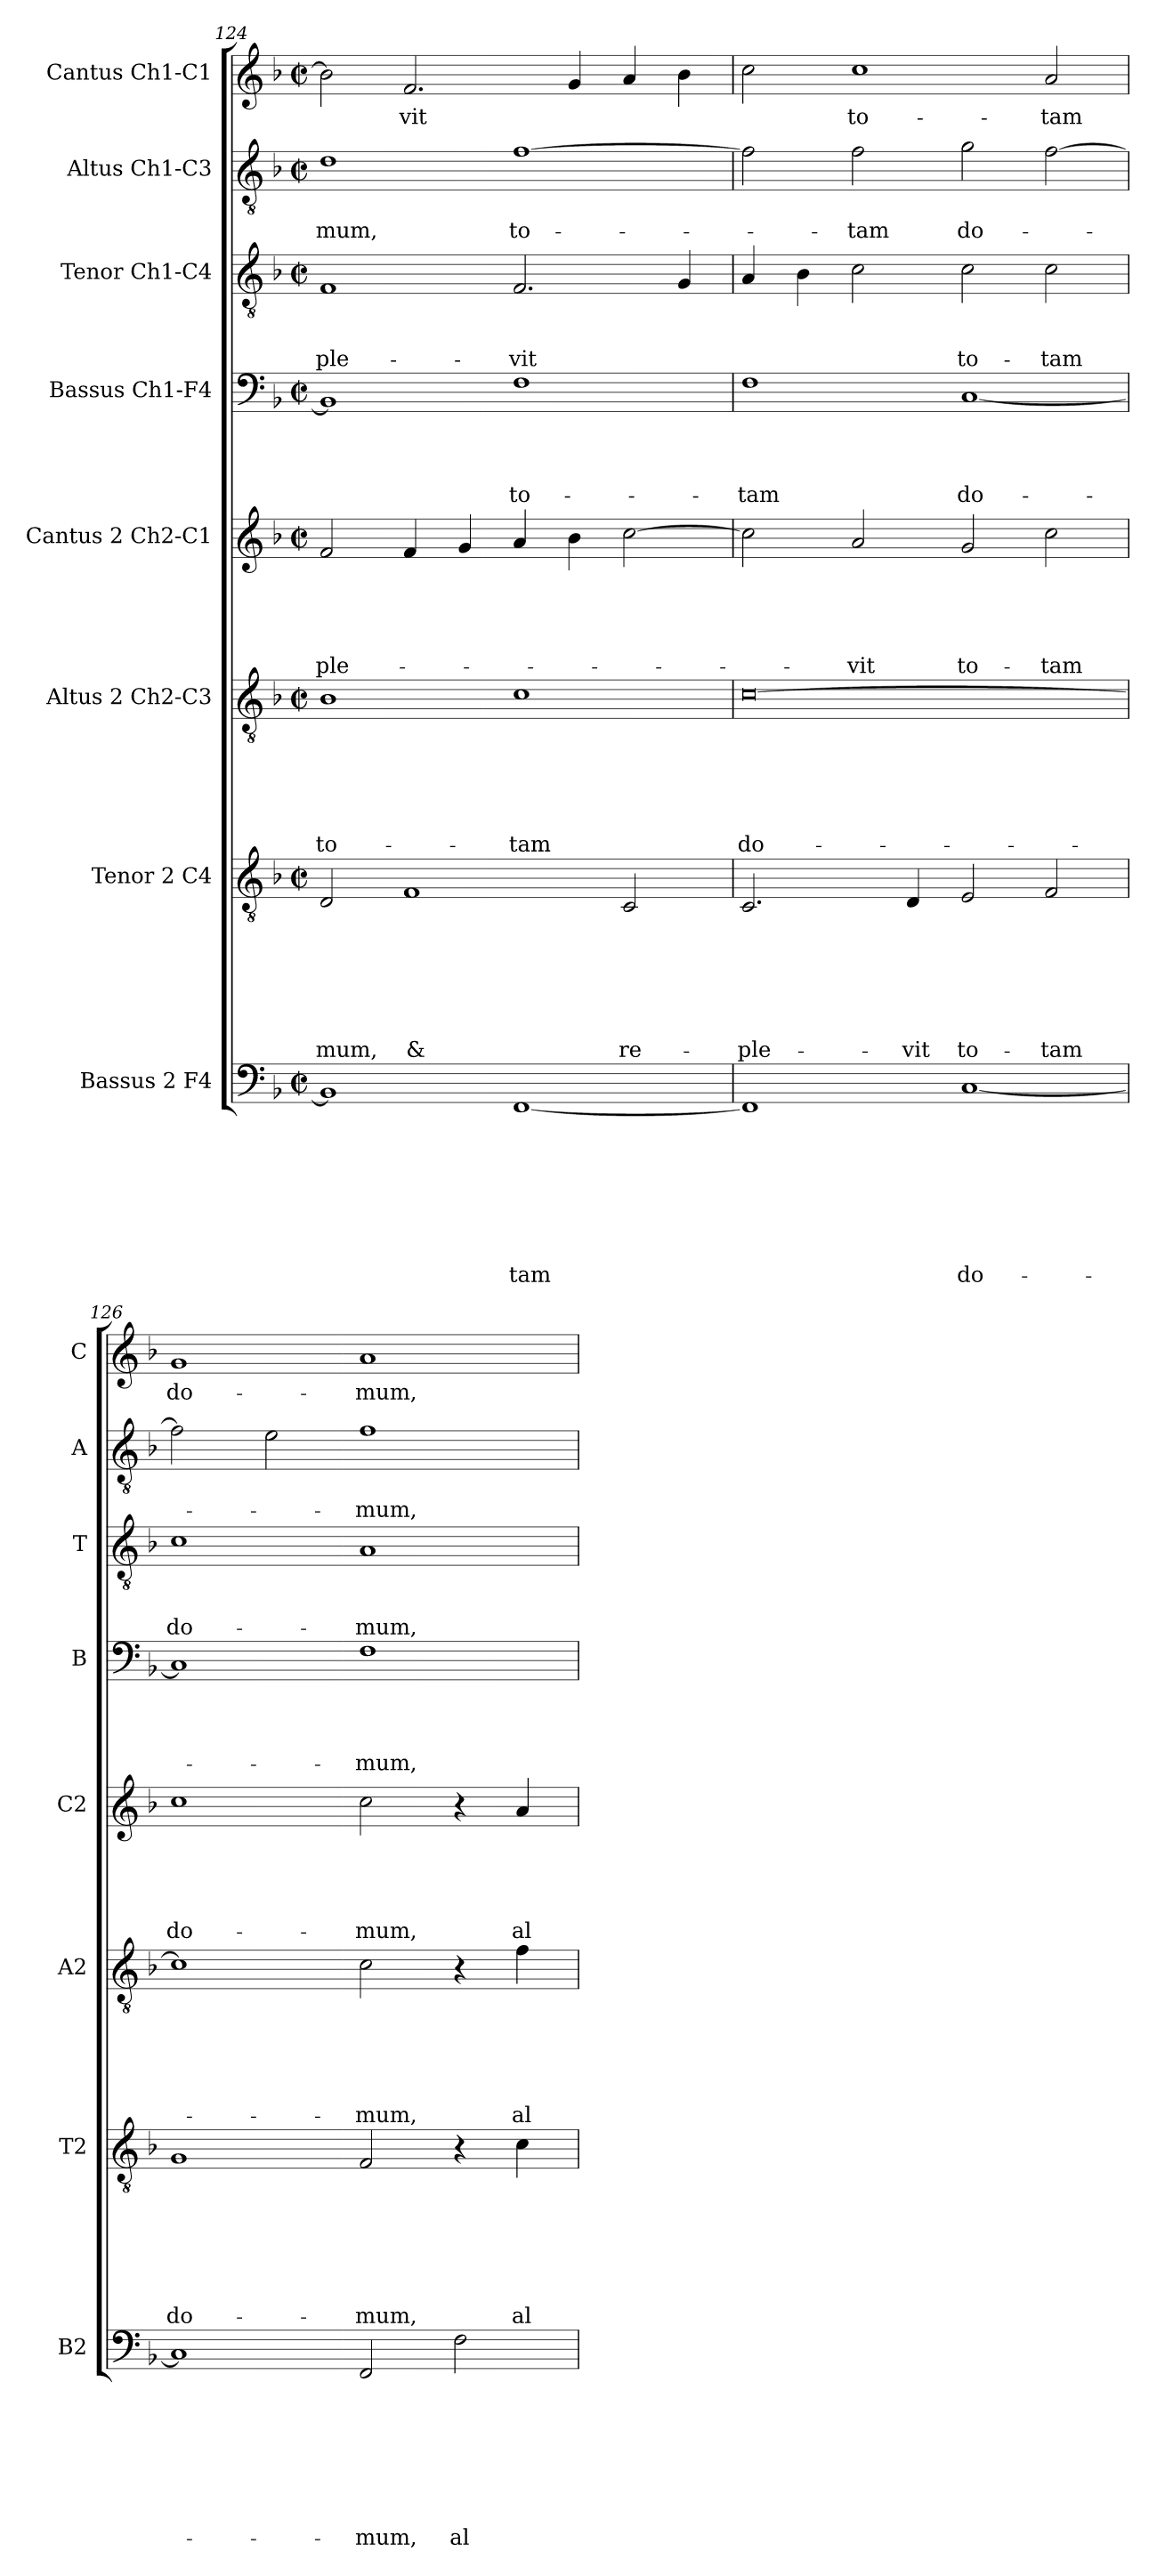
**kern	**text	**text	**text	**text	**text	**text	**text	**text	**kern	**text	**text	**text	**text	**text	**text	**text	**kern	**text	**text	**text	**text	**text	**text	**kern	**text	**text	**text	**text	**text	**kern	**text	**text	**text	**text	**kern	**text	**text	**text	**kern	**text	**text	**kern	**text
*part8	*part8	*part8	*part8	*part8	*part8	*part8	*part8	*part8	*part7	*part7	*part7	*part7	*part7	*part7	*part7	*part7	*part6	*part6	*part6	*part6	*part6	*part6	*part6	*part5	*part5	*part5	*part5	*part5	*part5	*part4	*part4	*part4	*part4	*part4	*part3	*part3	*part3	*part3	*part2	*part2	*part2	*part1	*part1
*staff8	*staff8	*staff8	*staff8	*staff8	*staff8	*staff8	*staff8	*staff8	*staff7	*staff7	*staff7	*staff7	*staff7	*staff7	*staff7	*staff7	*staff6	*staff6	*staff6	*staff6	*staff6	*staff6	*staff6	*staff5	*staff5	*staff5	*staff5	*staff5	*staff5	*staff4	*staff4	*staff4	*staff4	*staff4	*staff3	*staff3	*staff3	*staff3	*staff2	*staff2	*staff2	*staff1	*staff1
*I"Bassus 2 F4	*	*	*	*	*	*	*	*	*I"Tenor 2 C4	*	*	*	*	*	*	*	*I"Altus 2 Ch2-C3	*	*	*	*	*	*	*I"Cantus 2 Ch2-C1	*	*	*	*	*	*I"Bassus  Ch1-F4	*	*	*	*	*I"Tenor Ch1-C4	*	*	*	*I"Altus  Ch1-C3	*	*	*I"Cantus Ch1-C1	*
*I'B2	*	*	*	*	*	*	*	*	*I'T2	*	*	*	*	*	*	*	*I'A2	*	*	*	*	*	*	*I'C2	*	*	*	*	*	*I'B	*	*	*	*	*I'T	*	*	*	*I'A	*	*	*I'C	*
*clefF4	*	*	*	*	*	*	*	*	*clefGv2	*	*	*	*	*	*	*	*clefGv2	*	*	*	*	*	*	*clefG2	*	*	*	*	*	*clefF4	*	*	*	*	*clefGv2	*	*	*	*clefGv2	*	*	*clefG2	*
*k[b-]	*	*	*	*	*	*	*	*	*k[b-]	*	*	*	*	*	*	*	*k[b-]	*	*	*	*	*	*	*k[b-]	*	*	*	*	*	*k[b-]	*	*	*	*	*k[b-]	*	*	*	*k[b-]	*	*	*k[b-]	*
*F:	*	*	*	*	*	*	*	*	*F:	*	*	*	*	*	*	*	*F:	*	*	*	*	*	*	*F:	*	*	*	*	*	*F:	*	*	*	*	*F:	*	*	*	*F:	*	*	*F:	*
*M2/2	*	*	*	*	*	*	*	*	*M2/2	*	*	*	*	*	*	*	*M2/2	*	*	*	*	*	*	*M2/2	*	*	*	*	*	*M2/2	*	*	*	*	*M2/2	*	*	*	*M2/2	*	*	*M2/2	*
*met(c|)	*	*	*	*	*	*	*	*	*met(c|)	*	*	*	*	*	*	*	*met(c|)	*	*	*	*	*	*	*met(c|)	*	*	*	*	*	*met(c|)	*	*	*	*	*met(c|)	*	*	*	*met(c|)	*	*	*met(c|)	*
=124	=124	=124	=124	=124	=124	=124	=124	=124	=124	=124	=124	=124	=124	=124	=124	=124	=124	=124	=124	=124	=124	=124	=124	=124	=124	=124	=124	=124	=124	=124	=124	=124	=124	=124	=124	=124	=124	=124	=124	=124	=124	=124	=124
!	!	!	!	!	!	!	!	!	!	!	!	!	!	!	!	!LO:LY:b	!	!	!	!	!	!	!LO:LY:b	!	!	!	!	!	!LO:LY:b	!	!	!	!	!	!	!	!	!LO:LY:b	!	!	!LO:LY:b	!	!
1BB-]	.	.	.	.	.	.	.	.	2D/	.	.	.	.	.	.	-mum,	1B-	.	.	.	.	.	to-	2f/	.	.	.	.	-ple-	1BB-]	.	.	.	.	1F	.	.	-ple-	1d	.	-mum,	2b-\]	.
!	!	!	!	!	!	!	!	!	!	!	!	!	!	!	!	!LO:LY:b	!	!	!	!	!	!	!	!	!	!	!	!	!	!	!	!	!	!	!	!	!	!	!	!	!	!	!LO:LY:b
.	.	.	.	.	.	.	.	.	1F	.	.	.	.	.	.	&	.	.	.	.	.	.	.	4f/	.	.	.	.	.	.	.	.	.	.	.	.	.	.	.	.	.	2.f/	-vit
.	.	.	.	.	.	.	.	.	.	.	.	.	.	.	.	.	.	.	.	.	.	.	.	4g/	.	.	.	.	.	.	.	.	.	.	.	.	.	.	.	.	.	.	.
!	!	!	!	!	!	!	!	!LO:LY:b	!	!	!	!	!	!	!	!	!	!	!	!	!	!	!LO:LY:b	!	!	!	!	!	!	!	!	!	!	!LO:LY:b	!	!	!	!LO:LY:b	!	!	!LO:LY:b	!	!
[1FF	.	.	.	.	.	.	.	-tam	.	.	.	.	.	.	.	.	1c	.	.	.	.	.	-tam	4a/	.	.	.	.	.	1F	.	.	.	to-	2.F/	.	.	-vit	[1f	.	to-	.	.
.	.	.	.	.	.	.	.	.	.	.	.	.	.	.	.	.	.	.	.	.	.	.	.	4b-\	.	.	.	.	.	.	.	.	.	.	.	.	.	.	.	.	.	4g/	.
!	!	!	!	!	!	!	!	!	!	!	!	!	!	!	!	!LO:LY:b	!	!	!	!	!	!	!	!	!	!	!	!	!	!	!	!	!	!	!	!	!	!	!	!	!	!	!
.	.	.	.	.	.	.	.	.	2C/	.	.	.	.	.	.	re-	.	.	.	.	.	.	.	[2cc\	.	.	.	.	.	.	.	.	.	.	.	.	.	.	.	.	.	4a/	.
.	.	.	.	.	.	.	.	.	.	.	.	.	.	.	.	.	.	.	.	.	.	.	.	.	.	.	.	.	.	.	.	.	.	.	4G/	.	.	.	.	.	.	4b-\	.
=125	=125	=125	=125	=125	=125	=125	=125	=125	=125	=125	=125	=125	=125	=125	=125	=125	=125	=125	=125	=125	=125	=125	=125	=125	=125	=125	=125	=125	=125	=125	=125	=125	=125	=125	=125	=125	=125	=125	=125	=125	=125	=125	=125
!	!	!	!	!	!	!	!	!	!	!	!	!	!	!	!	!LO:LY:b	!	!	!	!	!	!	!LO:LY:b	!	!	!	!	!	!	!	!	!	!	!LO:LY:b	!	!	!	!	!	!	!	!	!
1FF]	.	.	.	.	.	.	.	.	2.C/	.	.	.	.	.	.	-ple-	[0c	.	.	.	.	.	do-	2cc\]	.	.	.	.	.	1F	.	.	.	-tam	4A/	.	.	.	2f\]	.	.	2cc\	.
.	.	.	.	.	.	.	.	.	.	.	.	.	.	.	.	.	.	.	.	.	.	.	.	.	.	.	.	.	.	.	.	.	.	.	4B-\	.	.	.	.	.	.	.	.
!	!	!	!	!	!	!	!	!	!	!	!	!	!	!	!	!	!	!	!	!	!	!	!	!	!	!	!	!	!LO:LY:b	!	!	!	!	!	!	!	!	!	!	!	!LO:LY:b	!	!LO:LY:b
.	.	.	.	.	.	.	.	.	.	.	.	.	.	.	.	.	.	.	.	.	.	.	.	2a/	.	.	.	.	-vit	.	.	.	.	.	2c\	.	.	.	2f\	.	-tam	1cc	to-
!	!	!	!	!	!	!	!	!	!	!	!	!	!	!	!	!LO:LY:b	!	!	!	!	!	!	!	!	!	!	!	!	!	!	!	!	!	!	!	!	!	!	!	!	!	!	!
.	.	.	.	.	.	.	.	.	4D/	.	.	.	.	.	.	-vit	.	.	.	.	.	.	.	.	.	.	.	.	.	.	.	.	.	.	.	.	.	.	.	.	.	.	.
!	!	!	!	!	!	!	!	!LO:LY:b	!	!	!	!	!	!	!	!LO:LY:b	!	!	!	!	!	!	!	!	!	!	!	!	!LO:LY:b	!	!	!	!	!LO:LY:b	!	!	!	!LO:LY:b	!	!	!LO:LY:b	!	!
[1C	.	.	.	.	.	.	.	do-	2E/	.	.	.	.	.	.	to-	.	.	.	.	.	.	.	2g/	.	.	.	.	to-	[1C	.	.	.	do-	2c\	.	.	to-	2g\	.	do-	.	.
!	!	!	!	!	!	!	!	!	!	!	!	!	!	!	!	!LO:LY:b	!	!	!	!	!	!	!	!	!	!	!	!	!LO:LY:b	!	!	!	!	!	!	!	!	!LO:LY:b	!	!	!	!	!LO:LY:b
.	.	.	.	.	.	.	.	.	2F/	.	.	.	.	.	.	-tam	.	.	.	.	.	.	.	2cc\	.	.	.	.	-tam	.	.	.	.	.	2c\	.	.	-tam	[2f\	.	.	2a/	-tam
=126	=126	=126	=126	=126	=126	=126	=126	=126	=126	=126	=126	=126	=126	=126	=126	=126	=126	=126	=126	=126	=126	=126	=126	=126	=126	=126	=126	=126	=126	=126	=126	=126	=126	=126	=126	=126	=126	=126	=126	=126	=126	=126	=126
!	!	!	!	!	!	!	!	!	!	!	!	!	!	!	!	!LO:LY:b	!	!	!	!	!	!	!	!	!	!	!	!	!LO:LY:b	!	!	!	!	!	!	!	!	!LO:LY:b	!	!	!	!	!LO:LY:b
1C]	.	.	.	.	.	.	.	.	1G	.	.	.	.	.	.	do-	1c]	.	.	.	.	.	.	1cc	.	.	.	.	do-	1C]	.	.	.	.	1c	.	.	do-	2f\]	.	.	1g	do-
.	.	.	.	.	.	.	.	.	.	.	.	.	.	.	.	.	.	.	.	.	.	.	.	.	.	.	.	.	.	.	.	.	.	.	.	.	.	.	2e\	.	.	.	.
!	!	!	!	!	!	!	!	!LO:LY:b	!	!	!	!	!	!	!	!LO:LY:b	!	!	!	!	!	!	!LO:LY:b	!	!	!	!	!	!LO:LY:b	!	!	!	!	!LO:LY:b	!	!	!	!LO:LY:b	!	!	!LO:LY:b	!	!LO:LY:b
2FF/	.	.	.	.	.	.	.	-mum,	2F/	.	.	.	.	.	.	-mum,	2c\	.	.	.	.	.	-mum,	2cc\	.	.	.	.	-mum,	1F	.	.	.	-mum,	1A	.	.	-mum,	1f	.	-mum,	1a	-mum,
!	!	!	!	!	!	!	!	!LO:LY:b	!	!	!	!	!	!	!	!	!	!	!	!	!	!	!	!	!	!	!	!	!	!	!	!	!	!	!	!	!	!	!	!	!	!	!
2F\	.	.	.	.	.	.	.	al-	4r	.	.	.	.	.	.	.	4r	.	.	.	.	.	.	4r	.	.	.	.	.	.	.	.	.	.	.	.	.	.	.	.	.	.	.
!	!	!	!	!	!	!	!	!	!	!	!	!	!	!	!	!LO:LY:b	!	!	!	!	!	!	!LO:LY:b	!	!	!	!	!	!LO:LY:b	!	!	!	!	!	!	!	!	!	!	!	!	!	!
.	.	.	.	.	.	.	.	.	4c\	.	.	.	.	.	.	al-	4f\	.	.	.	.	.	al-	4a/	.	.	.	.	al-	.	.	.	.	.	.	.	.	.	.	.	.	.	.
=	=	=	=	=	=	=	=	=	=	=	=	=	=	=	=	=	=	=	=	=	=	=	=	=	=	=	=	=	=	=	=	=	=	=	=	=	=	=	=	=	=	=	=
*-	*-	*-	*-	*-	*-	*-	*-	*-	*-	*-	*-	*-	*-	*-	*-	*-	*-	*-	*-	*-	*-	*-	*-	*-	*-	*-	*-	*-	*-	*-	*-	*-	*-	*-	*-	*-	*-	*-	*-	*-	*-	*-	*-
